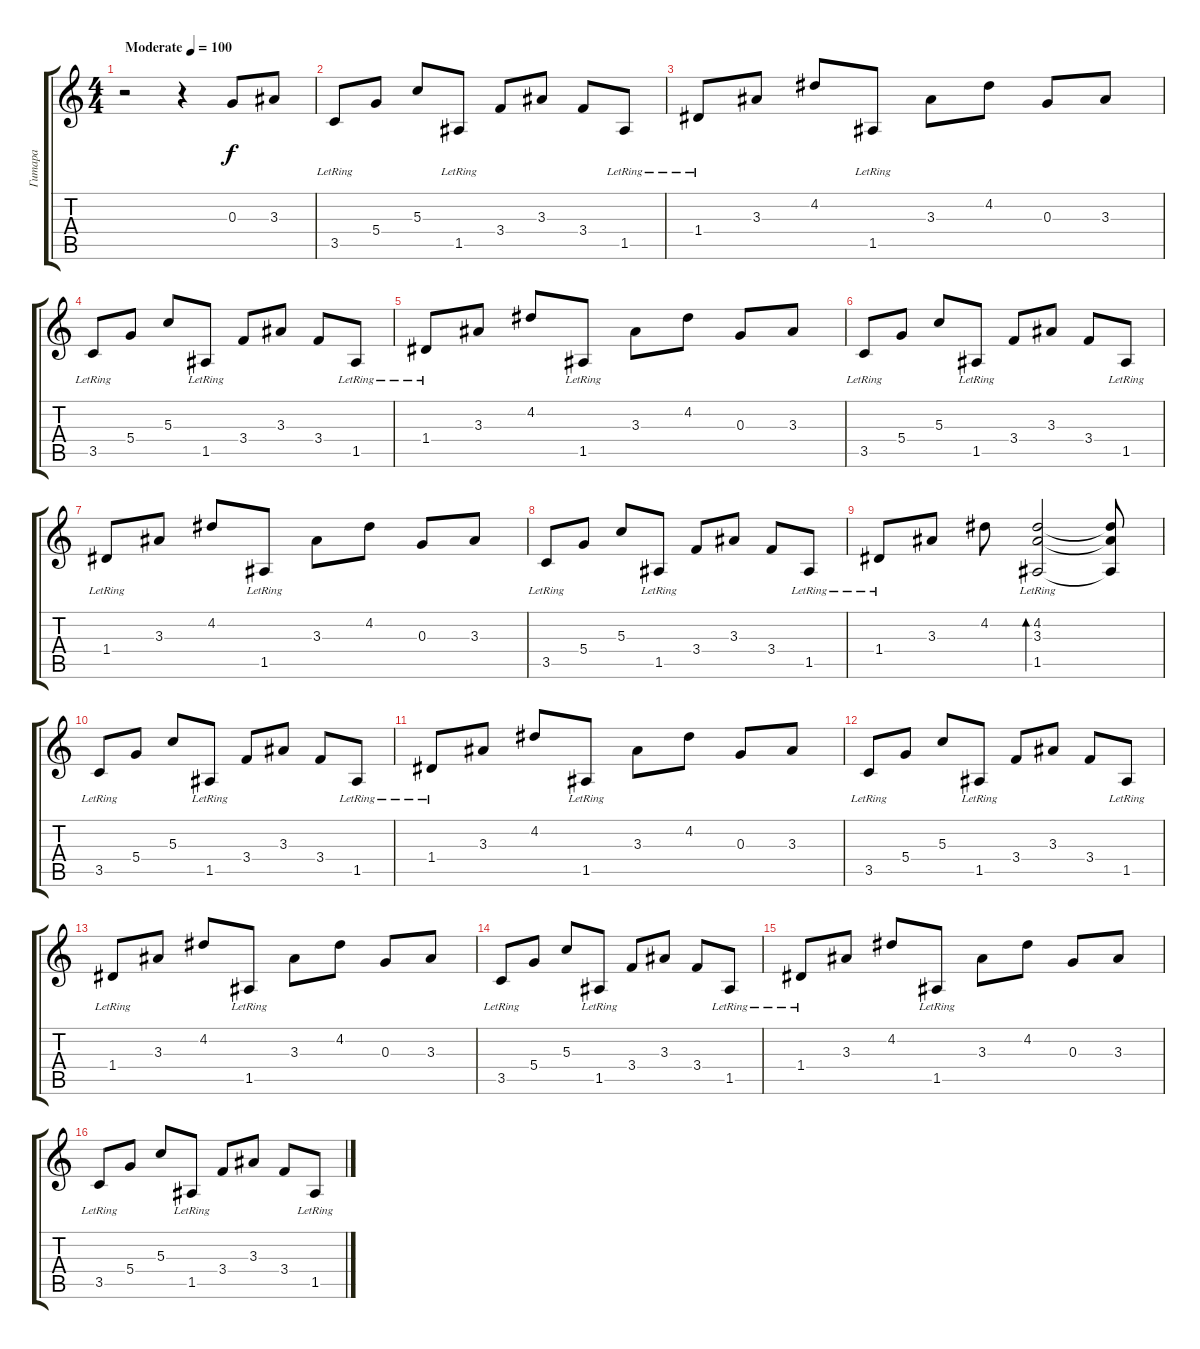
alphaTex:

\track ("Гитара" "Гитара") {instrument acousticguitarsteel}
\staff {score tabs}
\tuning (E4 B3 G3 D3 A2 E2) {hide}
\ts (4 4)
\tempo (100 "Moderate")
\clef g2
\ks c
r.2{dy f instrument acousticguitarsteel} r.4 0.3.8 3.3.8 |
3.5{lr}.8 5.4.8 5.3.8 1.5{lr}.8 3.4.8 3.3.8 3.4.8 1.5{lr}.8 |
1.4{lr}.8 3.3.8 4.2.8 1.5{lr}.8 3.3.8 4.2.8 0.3.8 3.3.8 |
3.5{lr}.8 5.4.8 5.3.8 1.5{lr}.8 3.4.8 3.3.8 3.4.8 1.5{lr}.8 |
1.4{lr}.8 3.3.8 4.2.8 1.5{lr}.8 3.3.8 4.2.8 0.3.8 3.3.8 |
3.5{lr}.8 5.4.8 5.3.8 1.5{lr}.8 3.4.8 3.3.8 3.4.8 1.5{lr}.8 |
1.4{lr}.8 3.3.8 4.2.8 1.5{lr}.8 3.3.8 4.2.8 0.3.8 3.3.8 |
3.5{lr}.8 5.4.8 5.3.8 1.5{lr}.8 3.4.8 3.3.8 3.4.8 1.5{lr}.8 |
1.4{lr}.8 3.3.8 4.2.8 (4.2 3.3 1.5{lr}).2{bd 240} (4.2{t} 3.3{t} 1.5{t}).8 |
3.5{lr}.8 5.4.8 5.3.8 1.5{lr}.8 3.4.8 3.3.8 3.4.8 1.5{lr}.8 |
1.4{lr}.8 3.3.8 4.2.8 1.5{lr}.8 3.3.8 4.2.8 0.3.8 3.3.8 |
3.5{lr}.8 5.4.8 5.3.8 1.5{lr}.8 3.4.8 3.3.8 3.4.8 1.5{lr}.8 |
1.4{lr}.8 3.3.8 4.2.8 1.5{lr}.8 3.3.8 4.2.8 0.3.8 3.3.8 |
3.5{lr}.8 5.4.8 5.3.8 1.5{lr}.8 3.4.8 3.3.8 3.4.8 1.5{lr}.8 |
1.4{lr}.8 3.3.8 4.2.8 1.5{lr}.8 3.3.8 4.2.8 0.3.8 3.3.8 |
3.5{lr}.8 5.4.8 5.3.8 1.5{lr}.8 3.4.8 3.3.8 3.4.8 1.5{lr}.8
